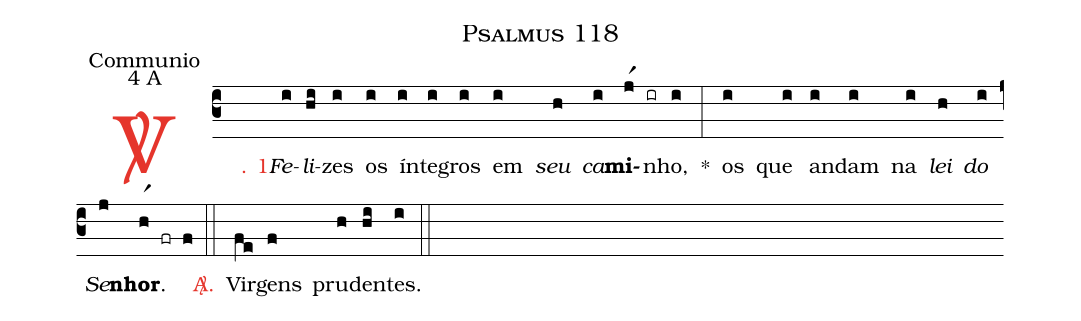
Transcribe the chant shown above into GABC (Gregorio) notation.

name: Psalmus 118;
office-part: Communio;
mode: 4;
mode-differentia: A;
%%
(c3)

<c><sp>V/</sp>. 1.</c>() <i>Fe</i>(i)<i>li</i>(hi)zes(i) os(i) ín(i)te(i)gros(i) em(i) <i>seu</i>(h) <i>ca</i>(i)<b>mi</b>(jr1 ir)nho,(i) *(:) os(i) que(i) an(i)dam(i) na(i) <i>lei</i>(h) <i>do</i>(i) <i>Se</i>(j)<nlba><b>nhor</b>.</nlba>(hr1 fr f)

(::)

<nlba><c><sp>A/</sp>.</c>() Vir</nlba>(fe)gens(f) pru(h)den(hi)tes.(i)

(::)
